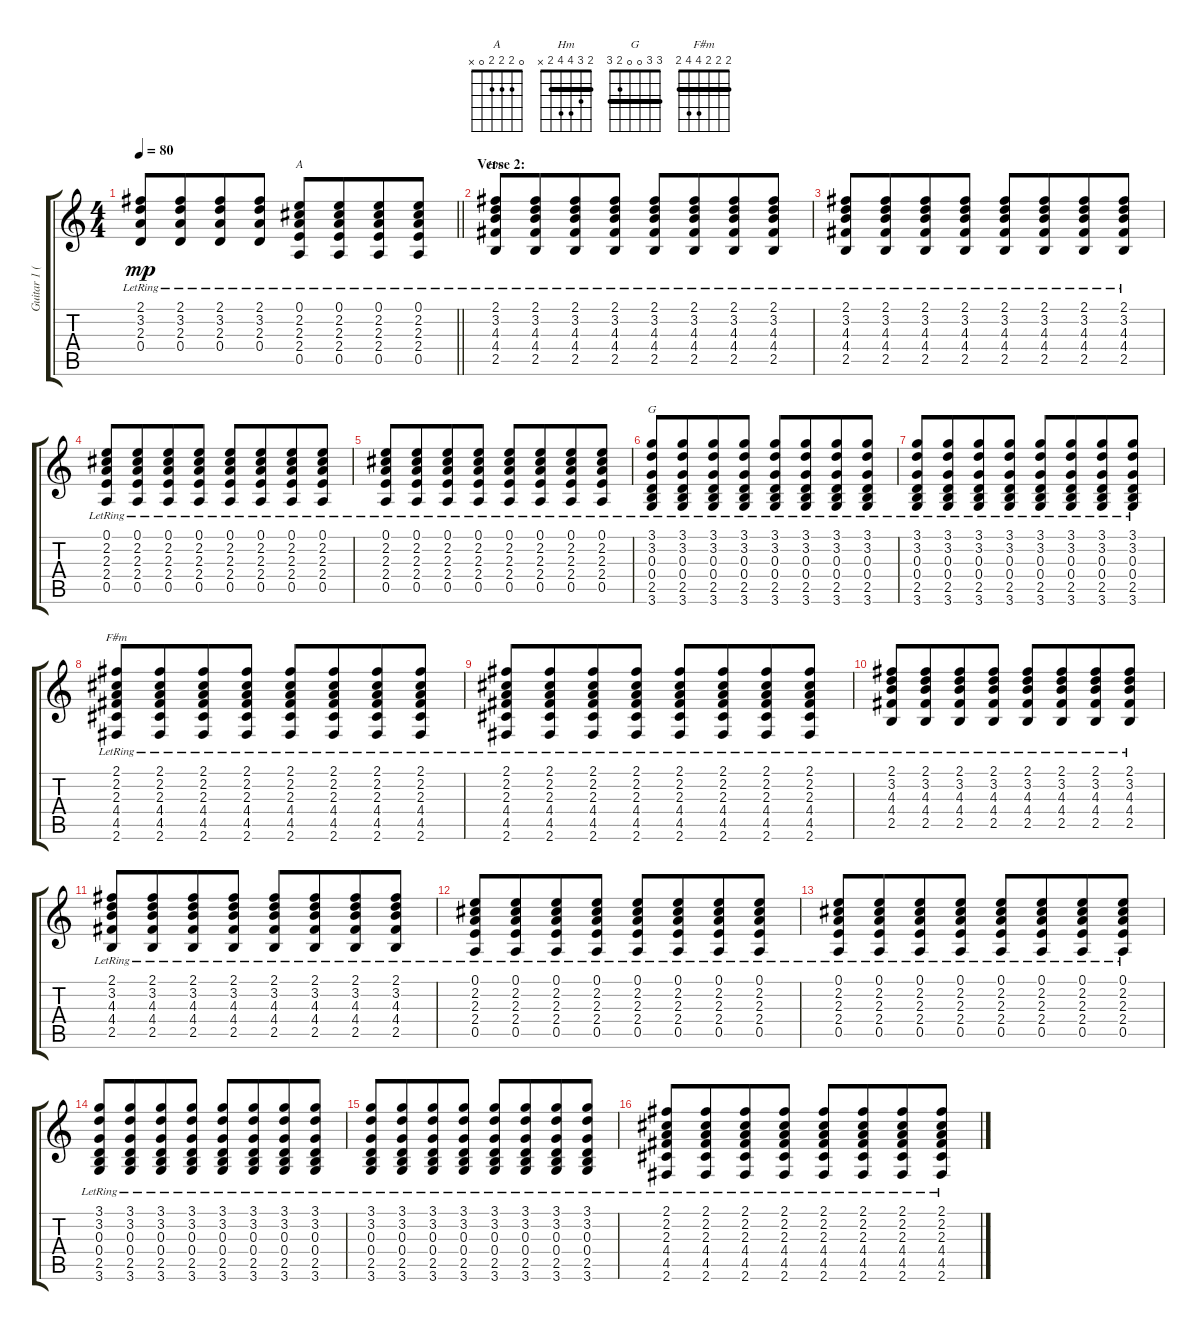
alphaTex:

\track ("Guitar 1 (Acoustic)" "Guitar 1 (") {instrument acousticguitarsteel}
\staff {score tabs}
\tuning (E4 B3 G3 D3 A2 E2) {hide}
\chord ("A" 0 2 2 2 0 x)
\chord ("Hm" 2 3 4 4 2 x) {barre 2}
\chord ("G" 3 3 0 0 2 3) {barre 3}
\chord ("F#m" 2 2 2 4 4 2) {barre 2}
\ts (4 4)
\tempo 80
\clef g2
\barLineRight lightlight
\ks c
(2.1{lr} 3.2{lr} 2.3{lr} 0.4{lr}).8{dy mp} (2.1{lr} 3.2{lr} 2.3{lr} 0.4{lr}).8{beam merge} (2.1{lr} 3.2{lr} 2.3{lr} 0.4{lr}).8 (2.1{lr} 3.2{lr} 2.3{lr} 0.4{lr}).8 (0.1{lr} 2.2{lr} 2.3{lr} 2.4{lr} 0.5{lr}).8{ch "A"} (0.1{lr} 2.2{lr} 2.3{lr} 2.4{lr} 0.5{lr}).8{beam merge} (0.1{lr} 2.2{lr} 2.3{lr} 2.4{lr} 0.5{lr}).8 (0.1{lr} 2.2{lr} 2.3{lr} 2.4{lr} 0.5{lr}).8 |
\section ("" "Verse 2:")
(2.1{lr} 3.2{lr} 4.3{lr} 4.4{lr} 2.5).8{ch "Hm"} (2.1{lr} 3.2{lr} 4.3{lr} 4.4{lr} 2.5).8{beam merge} (2.1{lr} 3.2{lr} 4.3{lr} 4.4{lr} 2.5).8 (2.1{lr} 3.2{lr} 4.3{lr} 4.4{lr} 2.5).8 (2.1{lr} 3.2{lr} 4.3{lr} 4.4{lr} 2.5).8 (2.1{lr} 3.2{lr} 4.3{lr} 4.4{lr} 2.5).8{beam merge} (2.1{lr} 3.2{lr} 4.3{lr} 4.4{lr} 2.5).8 (2.1{lr} 3.2{lr} 4.3{lr} 4.4{lr} 2.5).8 |
(2.1{lr} 3.2{lr} 4.3{lr} 4.4{lr} 2.5).8 (2.1{lr} 3.2{lr} 4.3{lr} 4.4{lr} 2.5).8{beam merge} (2.1{lr} 3.2{lr} 4.3{lr} 4.4{lr} 2.5).8 (2.1{lr} 3.2{lr} 4.3{lr} 4.4{lr} 2.5).8 (2.1{lr} 3.2{lr} 4.3{lr} 4.4{lr} 2.5).8 (2.1{lr} 3.2{lr} 4.3{lr} 4.4{lr} 2.5).8{beam merge} (2.1{lr} 3.2{lr} 4.3{lr} 4.4{lr} 2.5).8 (2.1{lr} 3.2{lr} 4.3{lr} 4.4{lr} 2.5{lr}).8 |
(0.1{lr} 2.2{lr} 2.3{lr} 2.4{lr} 0.5{lr}).8 (0.1{lr} 2.2{lr} 2.3{lr} 2.4{lr} 0.5{lr}).8{beam merge} (0.1{lr} 2.2{lr} 2.3{lr} 2.4{lr} 0.5{lr}).8 (0.1{lr} 2.2{lr} 2.3{lr} 2.4{lr} 0.5{lr}).8 (0.1{lr} 2.2{lr} 2.3{lr} 2.4{lr} 0.5{lr}).8 (0.1{lr} 2.2{lr} 2.3{lr} 2.4{lr} 0.5{lr}).8{beam merge} (0.1{lr} 2.2{lr} 2.3{lr} 2.4{lr} 0.5{lr}).8 (0.1{lr} 2.2{lr} 2.3{lr} 2.4{lr} 0.5{lr}).8 |
(0.1{lr} 2.2{lr} 2.3{lr} 2.4{lr} 0.5{lr}).8 (0.1{lr} 2.2{lr} 2.3{lr} 2.4{lr} 0.5{lr}).8{beam merge} (0.1{lr} 2.2{lr} 2.3{lr} 2.4{lr} 0.5{lr}).8 (0.1{lr} 2.2{lr} 2.3{lr} 2.4{lr} 0.5{lr}).8 (0.1{lr} 2.2{lr} 2.3{lr} 2.4{lr} 0.5{lr}).8 (0.1{lr} 2.2{lr} 2.3{lr} 2.4{lr} 0.5{lr}).8{beam merge} (0.1{lr} 2.2{lr} 2.3{lr} 2.4{lr} 0.5{lr}).8 (0.1{lr} 2.2{lr} 2.3{lr} 2.4{lr} 0.5{lr}).8 |
(3.1{lr} 3.2{lr} 0.3{lr} 0.4{lr} 2.5{lr} 3.6{lr}).8{ch "G"} (3.1{lr} 3.2{lr} 0.3{lr} 0.4{lr} 2.5{lr} 3.6{lr}).8{beam merge} (3.1{lr} 3.2{lr} 0.3{lr} 0.4{lr} 2.5{lr} 3.6{lr}).8 (3.1{lr} 3.2{lr} 0.3{lr} 0.4{lr} 2.5{lr} 3.6{lr}).8 (3.1{lr} 3.2{lr} 0.3{lr} 0.4{lr} 2.5{lr} 3.6{lr}).8 (3.1{lr} 3.2{lr} 0.3{lr} 0.4{lr} 2.5{lr} 3.6{lr}).8{beam merge} (3.1{lr} 3.2{lr} 0.3{lr} 0.4{lr} 2.5{lr} 3.6{lr}).8 (3.1{lr} 3.2{lr} 0.3{lr} 0.4{lr} 2.5{lr} 3.6{lr}).8 |
(3.1{lr} 3.2{lr} 0.3{lr} 0.4{lr} 2.5{lr} 3.6{lr}).8 (3.1{lr} 3.2{lr} 0.3{lr} 0.4{lr} 2.5{lr} 3.6{lr}).8{beam merge} (3.1{lr} 3.2{lr} 0.3{lr} 0.4{lr} 2.5{lr} 3.6{lr}).8 (3.1{lr} 3.2{lr} 0.3{lr} 0.4{lr} 2.5{lr} 3.6{lr}).8 (3.1{lr} 3.2{lr} 0.3{lr} 0.4{lr} 2.5{lr} 3.6{lr}).8 (3.1{lr} 3.2{lr} 0.3{lr} 0.4{lr} 2.5{lr} 3.6{lr}).8{beam merge} (3.1{lr} 3.2{lr} 0.3{lr} 0.4{lr} 2.5{lr} 3.6{lr}).8 (3.1{lr} 3.2{lr} 0.3{lr} 0.4{lr} 2.5{lr} 3.6{lr}).8 |
(2.1{lr} 2.2{lr} 2.3{lr} 4.4{lr} 4.5{lr} 2.6{lr}).8{ch "F#m"} (2.1{lr} 2.2{lr} 2.3{lr} 4.4{lr} 4.5{lr} 2.6{lr}).8{beam merge} (2.1{lr} 2.2{lr} 2.3{lr} 4.4{lr} 4.5{lr} 2.6{lr}).8 (2.1{lr} 2.2{lr} 2.3{lr} 4.4{lr} 4.5{lr} 2.6{lr}).8 (2.1{lr} 2.2{lr} 2.3{lr} 4.4{lr} 4.5{lr} 2.6{lr}).8 (2.1{lr} 2.2{lr} 2.3{lr} 4.4{lr} 4.5{lr} 2.6{lr}).8{beam merge} (2.1{lr} 2.2{lr} 2.3{lr} 4.4{lr} 4.5{lr} 2.6{lr}).8 (2.1{lr} 2.2{lr} 2.3{lr} 4.4{lr} 4.5{lr} 2.6{lr}).8 |
(2.1{lr} 2.2{lr} 2.3{lr} 4.4{lr} 4.5{lr} 2.6{lr}).8 (2.1{lr} 2.2{lr} 2.3{lr} 4.4{lr} 4.5{lr} 2.6{lr}).8{beam merge} (2.1{lr} 2.2{lr} 2.3{lr} 4.4{lr} 4.5{lr} 2.6{lr}).8 (2.1{lr} 2.2{lr} 2.3{lr} 4.4{lr} 4.5{lr} 2.6{lr}).8 (2.1{lr} 2.2{lr} 2.3{lr} 4.4{lr} 4.5{lr} 2.6{lr}).8 (2.1{lr} 2.2{lr} 2.3{lr} 4.4{lr} 4.5{lr} 2.6{lr}).8{beam merge} (2.1{lr} 2.2{lr} 2.3{lr} 4.4{lr} 4.5{lr} 2.6{lr}).8 (2.1{lr} 2.2{lr} 2.3{lr} 4.4{lr} 4.5{lr} 2.6{lr}).8 |
(2.1{lr} 3.2{lr} 4.3{lr} 4.4{lr} 2.5{lr}).8 (2.1{lr} 3.2{lr} 4.3{lr} 4.4{lr} 2.5{lr}).8{beam merge} (2.1{lr} 3.2{lr} 4.3{lr} 4.4{lr} 2.5{lr}).8 (2.1{lr} 3.2{lr} 4.3{lr} 4.4{lr} 2.5{lr}).8 (2.1{lr} 3.2{lr} 4.3{lr} 4.4{lr} 2.5{lr}).8 (2.1{lr} 3.2{lr} 4.3{lr} 4.4{lr} 2.5{lr}).8{beam merge} (2.1{lr} 3.2{lr} 4.3{lr} 4.4{lr} 2.5{lr}).8 (2.1{lr} 3.2{lr} 4.3{lr} 4.4{lr} 2.5{lr}).8 |
(2.1{lr} 3.2{lr} 4.3{lr} 4.4{lr} 2.5{lr}).8 (2.1{lr} 3.2{lr} 4.3{lr} 4.4{lr} 2.5{lr}).8{beam merge} (2.1{lr} 3.2{lr} 4.3{lr} 4.4{lr} 2.5{lr}).8 (2.1{lr} 3.2{lr} 4.3{lr} 4.4{lr} 2.5{lr}).8 (2.1{lr} 3.2{lr} 4.3{lr} 4.4{lr} 2.5{lr}).8 (2.1{lr} 3.2{lr} 4.3{lr} 4.4{lr} 2.5{lr}).8{beam merge} (2.1{lr} 3.2{lr} 4.3{lr} 4.4{lr} 2.5{lr}).8 (2.1{lr} 3.2{lr} 4.3{lr} 4.4{lr} 2.5{lr}).8 |
(0.1{lr} 2.2{lr} 2.3{lr} 2.4{lr} 0.5{lr}).8 (0.1{lr} 2.2{lr} 2.3{lr} 2.4{lr} 0.5{lr}).8{beam merge} (0.1{lr} 2.2{lr} 2.3{lr} 2.4{lr} 0.5{lr}).8 (0.1{lr} 2.2{lr} 2.3{lr} 2.4{lr} 0.5{lr}).8 (0.1{lr} 2.2{lr} 2.3{lr} 2.4{lr} 0.5{lr}).8 (0.1{lr} 2.2{lr} 2.3{lr} 2.4{lr} 0.5{lr}).8{beam merge} (0.1{lr} 2.2{lr} 2.3{lr} 2.4{lr} 0.5{lr}).8 (0.1{lr} 2.2{lr} 2.3{lr} 2.4{lr} 0.5{lr}).8 |
(0.1{lr} 2.2{lr} 2.3{lr} 2.4{lr} 0.5{lr}).8 (0.1{lr} 2.2{lr} 2.3{lr} 2.4{lr} 0.5{lr}).8{beam merge} (0.1{lr} 2.2{lr} 2.3{lr} 2.4{lr} 0.5{lr}).8 (0.1{lr} 2.2{lr} 2.3{lr} 2.4{lr} 0.5{lr}).8 (0.1{lr} 2.2{lr} 2.3{lr} 2.4{lr} 0.5{lr}).8 (0.1{lr} 2.2{lr} 2.3{lr} 2.4{lr} 0.5{lr}).8{beam merge} (0.1{lr} 2.2{lr} 2.3{lr} 2.4{lr} 0.5{lr}).8 (0.1{lr} 2.2{lr} 2.3{lr} 2.4{lr} 0.5{lr}).8 |
(3.1{lr} 3.2{lr} 0.3{lr} 0.4{lr} 2.5{lr} 3.6{lr}).8 (3.1{lr} 3.2{lr} 0.3{lr} 0.4{lr} 2.5{lr} 3.6{lr}).8{beam merge} (3.1{lr} 3.2{lr} 0.3{lr} 0.4{lr} 2.5{lr} 3.6{lr}).8 (3.1{lr} 3.2{lr} 0.3{lr} 0.4{lr} 2.5{lr} 3.6{lr}).8 (3.1{lr} 3.2{lr} 0.3{lr} 0.4{lr} 2.5{lr} 3.6{lr}).8 (3.1{lr} 3.2{lr} 0.3{lr} 0.4{lr} 2.5{lr} 3.6{lr}).8{beam merge} (3.1{lr} 3.2{lr} 0.3{lr} 0.4{lr} 2.5{lr} 3.6{lr}).8 (3.1{lr} 3.2{lr} 0.3{lr} 0.4{lr} 2.5{lr} 3.6{lr}).8 |
(3.1{lr} 3.2{lr} 0.3{lr} 0.4{lr} 2.5{lr} 3.6{lr}).8 (3.1{lr} 3.2{lr} 0.3{lr} 0.4{lr} 2.5{lr} 3.6{lr}).8{beam merge} (3.1{lr} 3.2{lr} 0.3{lr} 0.4{lr} 2.5{lr} 3.6{lr}).8 (3.1{lr} 3.2{lr} 0.3{lr} 0.4{lr} 2.5{lr} 3.6{lr}).8 (3.1{lr} 3.2{lr} 0.3{lr} 0.4{lr} 2.5{lr} 3.6{lr}).8 (3.1{lr} 3.2{lr} 0.3{lr} 0.4{lr} 2.5{lr} 3.6{lr}).8{beam merge} (3.1{lr} 3.2{lr} 0.3{lr} 0.4{lr} 2.5{lr} 3.6{lr}).8 (3.1{lr} 3.2{lr} 0.3{lr} 0.4{lr} 2.5{lr} 3.6{lr}).8 |
(2.1{lr} 2.2{lr} 2.3{lr} 4.4{lr} 4.5{lr} 2.6{lr}).8 (2.1{lr} 2.2{lr} 2.3{lr} 4.4{lr} 4.5{lr} 2.6{lr}).8{beam merge} (2.1{lr} 2.2{lr} 2.3{lr} 4.4{lr} 4.5{lr} 2.6{lr}).8 (2.1{lr} 2.2{lr} 2.3{lr} 4.4{lr} 4.5{lr} 2.6{lr}).8 (2.1{lr} 2.2{lr} 2.3{lr} 4.4{lr} 4.5{lr} 2.6{lr}).8 (2.1{lr} 2.2{lr} 2.3{lr} 4.4{lr} 4.5{lr} 2.6{lr}).8{beam merge} (2.1{lr} 2.2{lr} 2.3{lr} 4.4{lr} 4.5{lr} 2.6{lr}).8 (2.1{lr} 2.2{lr} 2.3{lr} 4.4{lr} 4.5{lr} 2.6{lr}).8
